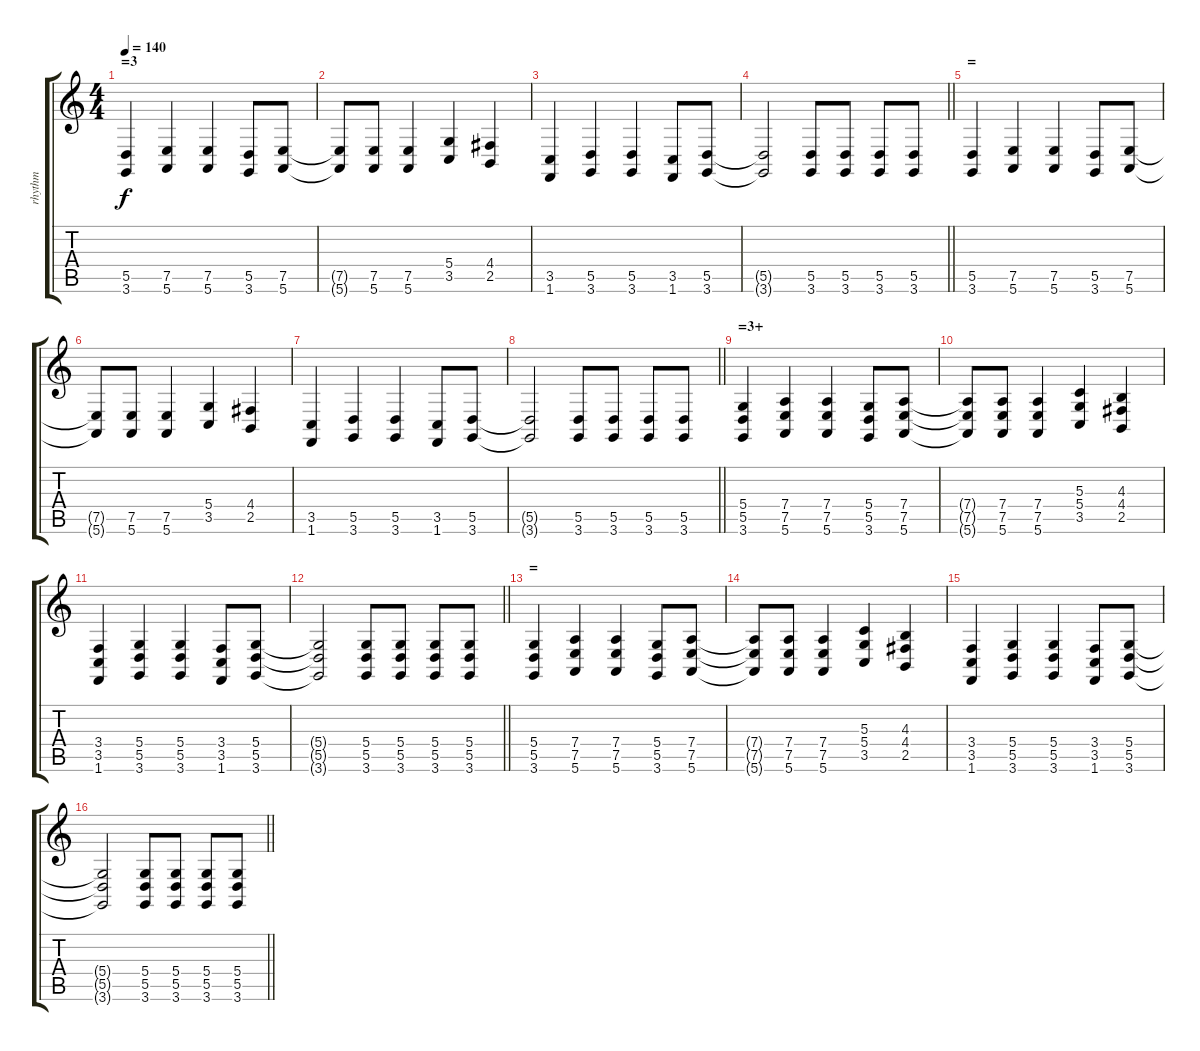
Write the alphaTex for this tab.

\track ("rhythm" "rhythm") {instrument lead2sawtooth}
\staff {score tabs}
\tuning (E4 B3 G3 D3 A2 E2) {hide}
\ts (4 4)
\section ("" "=3")
\tempo 140
\clef g2
\ks c
(5.5 3.6).4{dy f} (7.5 5.6).4 (7.5 5.6).4 (5.5 3.6).8 (7.5 5.6).8 |
(7.5{t} 5.6{t}).8 (7.5 5.6).8 (7.5 5.6).4 (5.4 3.5).4 (4.4 2.5).4 |
(3.5 1.6).4 (5.5 3.6).4 (5.5 3.6).4 (3.5 1.6).8 (5.5 3.6).8 |
\barLineRight lightlight
(5.5{t} 3.6{t}).2 (5.5 3.6).8 (5.5 3.6).8 (5.5 3.6).8 (5.5 3.6).8 |
\section ("" "=")
(5.5 3.6).4 (7.5 5.6).4 (7.5 5.6).4 (5.5 3.6).8 (7.5 5.6).8 |
(7.5{t} 5.6{t}).8 (7.5 5.6).8 (7.5 5.6).4 (5.4 3.5).4 (4.4 2.5).4 |
(3.5 1.6).4 (5.5 3.6).4 (5.5 3.6).4 (3.5 1.6).8 (5.5 3.6).8 |
\barLineRight lightlight
(5.5{t} 3.6{t}).2 (5.5 3.6).8 (5.5 3.6).8 (5.5 3.6).8 (5.5 3.6).8 |
\section ("" "=3+")
(5.4 5.5 3.6).4 (7.4 7.5 5.6).4 (7.4 7.5 5.6).4 (5.4 5.5 3.6).8 (7.4 7.5 5.6).8 |
(7.4{t} 7.5{t} 5.6{t}).8 (7.4 7.5 5.6).8 (7.4 7.5 5.6).4 (5.3 5.4 3.5).4 (4.3 4.4 2.5).4 |
(3.4 3.5 1.6).4 (5.4 5.5 3.6).4 (5.4 5.5 3.6).4 (3.4 3.5 1.6).8 (5.4 5.5 3.6).8 |
\barLineRight lightlight
(5.4{t} 5.5{t} 3.6{t}).2 (5.4 5.5 3.6).8 (5.4 5.5 3.6).8 (5.4 5.5 3.6).8 (5.4 5.5 3.6).8 |
\section ("" "=")
(5.4 5.5 3.6).4 (7.4 7.5 5.6).4 (7.4 7.5 5.6).4 (5.4 5.5 3.6).8 (7.4 7.5 5.6).8 |
(7.4{t} 7.5{t} 5.6{t}).8 (7.4 7.5 5.6).8 (7.4 7.5 5.6).4 (5.3 5.4 3.5).4 (4.3 4.4 2.5).4 |
(3.4 3.5 1.6).4 (5.4 5.5 3.6).4 (5.4 5.5 3.6).4 (3.4 3.5 1.6).8 (5.4 5.5 3.6).8 |
\barLineRight lightlight
(5.4{t} 5.5{t} 3.6{t}).2 (5.4 5.5 3.6).8 (5.4 5.5 3.6).8 (5.4 5.5 3.6).8 (5.4 5.5 3.6).8
